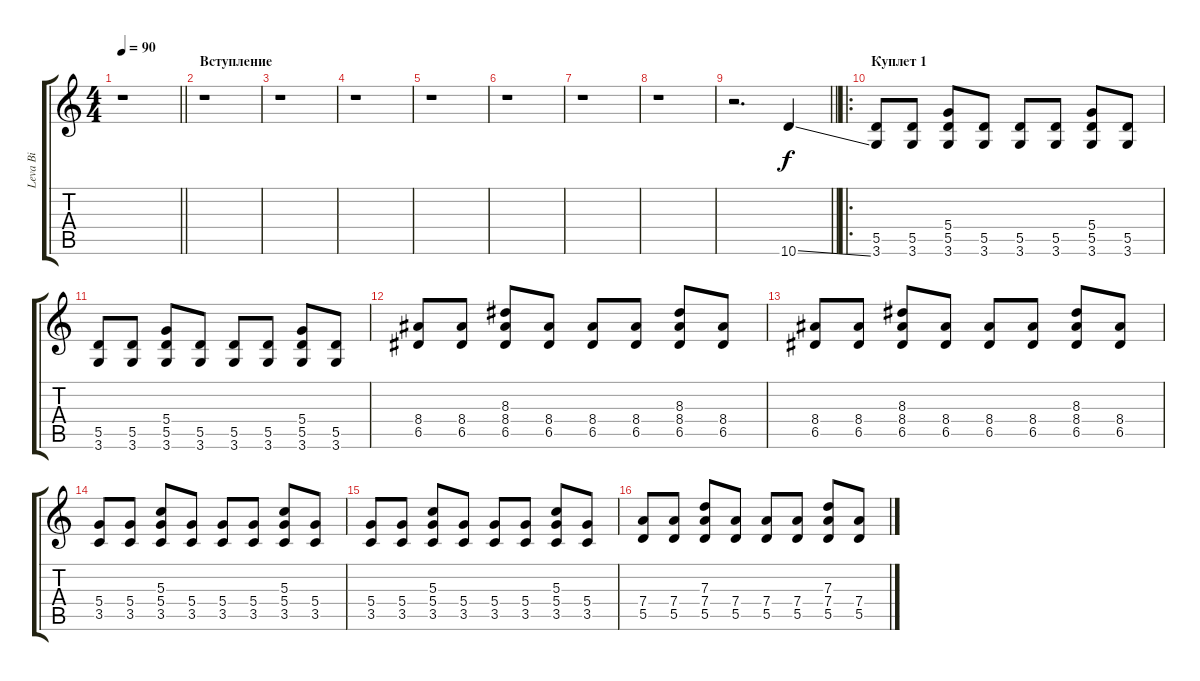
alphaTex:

\track ("Leva Bi" "Leva Bi") {instrument distortionguitar}
\staff {score tabs}
\tuning (E4 B3 G3 D3 A2 E2) {hide}
\ts (4 4)
\tempo 90
\clef g2
\barLineRight lightlight
\ks c
r.1{dy f instrument distortionguitar} |
\section ("" "Вcтупление")
r.1 |
r.1 |
r.1 |
r.1 |
r.1 |
r.1 |
r.1 |
\barLineRight lightlight
r.2{d} 10.6{ss}.4 |
\ro
\section ("" "Куплет 1")
(5.5 3.6).8 (5.5 3.6).8 (5.4 5.5 3.6).8 (5.5 3.6).8 (5.5 3.6).8 (5.5 3.6).8 (5.4 5.5 3.6).8 (5.5 3.6).8 |
(5.5 3.6).8 (5.5 3.6).8 (5.4 5.5 3.6).8 (5.5 3.6).8 (5.5 3.6).8 (5.5 3.6).8 (5.4 5.5 3.6).8 (5.5 3.6).8 |
(8.4 6.5).8 (8.4 6.5).8 (8.3 8.4 6.5).8 (8.4 6.5).8 (8.4 6.5).8 (8.4 6.5).8 (8.3 8.4 6.5).8 (8.4 6.5).8 |
(8.4 6.5).8 (8.4 6.5).8 (8.3 8.4 6.5).8 (8.4 6.5).8 (8.4 6.5).8 (8.4 6.5).8 (8.3 8.4 6.5).8 (8.4 6.5).8 |
(5.4 3.5).8 (5.4 3.5).8 (5.3 5.4 3.5).8 (5.4 3.5).8 (5.4 3.5).8 (5.4 3.5).8 (5.3 5.4 3.5).8 (5.4 3.5).8 |
(5.4 3.5).8 (5.4 3.5).8 (5.3 5.4 3.5).8 (5.4 3.5).8 (5.4 3.5).8 (5.4 3.5).8 (5.3 5.4 3.5).8 (5.4 3.5).8 |
(7.4 5.5).8 (7.4 5.5).8 (7.3 7.4 5.5).8 (7.4 5.5).8 (7.4 5.5).8 (7.4 5.5).8 (7.3 7.4 5.5).8 (7.4 5.5).8
